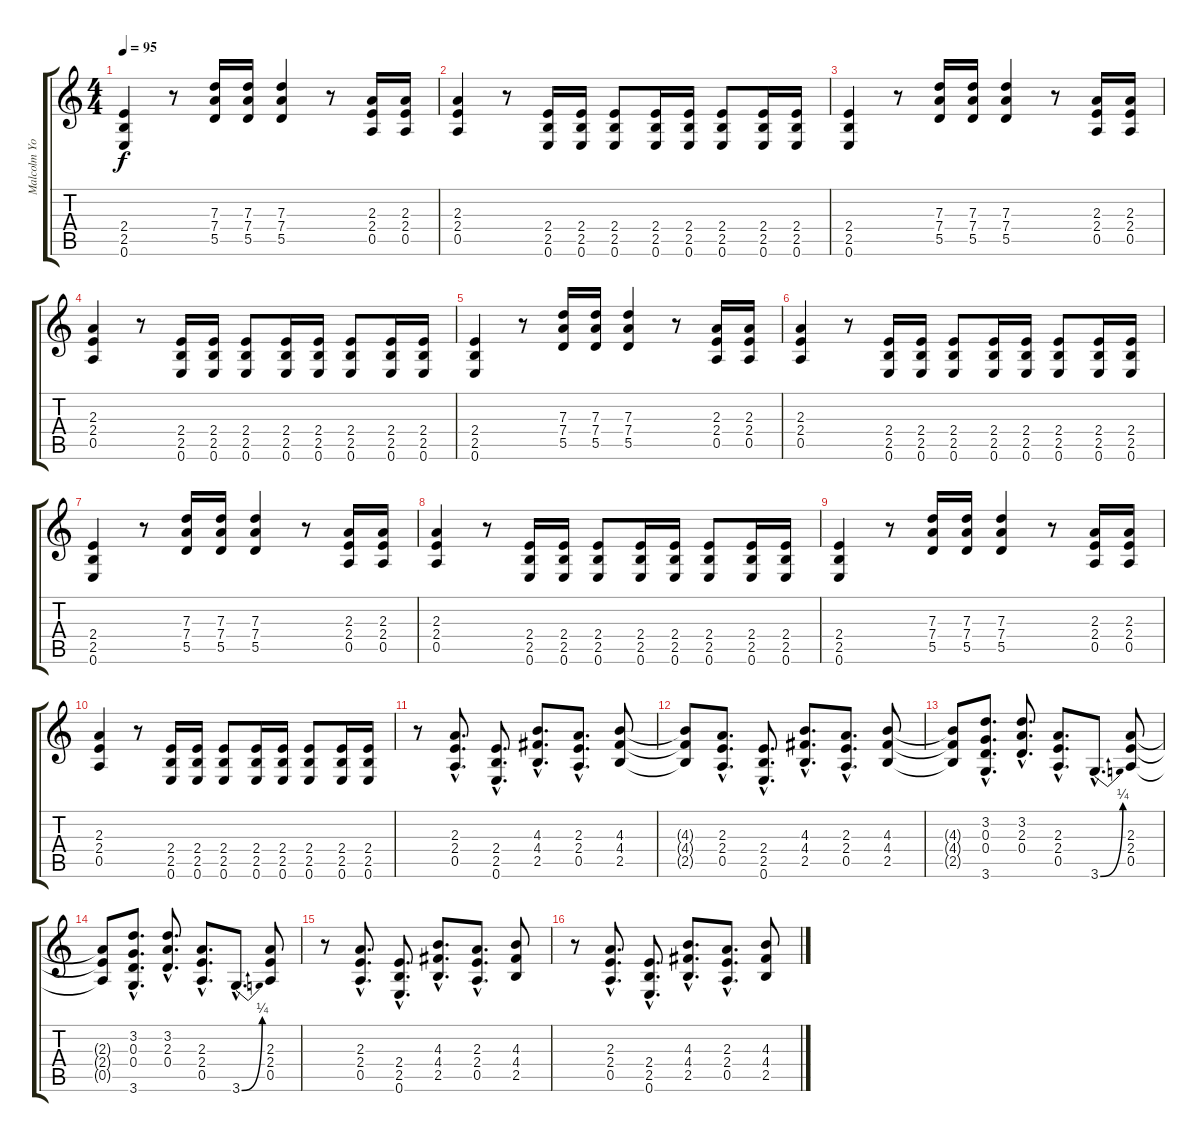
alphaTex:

\track ("Malcolm Young" "Malcolm Yo") {instrument overdrivenguitar}
\staff {score tabs}
\tuning (E4 B3 G3 D3 A2 E2) {hide}
\ts (4 4)
\tempo 95
\clef g2
\ks c
(2.4 2.5 0.6).4{dy f} r.8 (7.3 7.4 5.5).16 (7.3 7.4 5.5).16 (7.3 7.4 5.5).4 r.8 (2.3 2.4 0.5).16 (2.3 2.4 0.5).16 |
(2.3 2.4 0.5).4 r.8 (2.4 2.5 0.6).16 (2.4 2.5 0.6).16 (2.4 2.5 0.6).8 (2.4 2.5 0.6).16 (2.4 2.5 0.6).16 (2.4 2.5 0.6).8 (2.4 2.5 0.6).16 (2.4 2.5 0.6).16 |
(2.4 2.5 0.6).4 r.8 (7.3 7.4 5.5).16 (7.3 7.4 5.5).16 (7.3 7.4 5.5).4 r.8 (2.3 2.4 0.5).16 (2.3 2.4 0.5).16 |
(2.3 2.4 0.5).4 r.8 (2.4 2.5 0.6).16 (2.4 2.5 0.6).16 (2.4 2.5 0.6).8 (2.4 2.5 0.6).16 (2.4 2.5 0.6).16 (2.4 2.5 0.6).8 (2.4 2.5 0.6).16 (2.4 2.5 0.6).16 |
(2.4 2.5 0.6).4 r.8 (7.3 7.4 5.5).16 (7.3 7.4 5.5).16 (7.3 7.4 5.5).4 r.8 (2.3 2.4 0.5).16 (2.3 2.4 0.5).16 |
(2.3 2.4 0.5).4 r.8 (2.4 2.5 0.6).16 (2.4 2.5 0.6).16 (2.4 2.5 0.6).8 (2.4 2.5 0.6).16 (2.4 2.5 0.6).16 (2.4 2.5 0.6).8 (2.4 2.5 0.6).16 (2.4 2.5 0.6).16 |
(2.4 2.5 0.6).4 r.8 (7.3 7.4 5.5).16 (7.3 7.4 5.5).16 (7.3 7.4 5.5).4 r.8 (2.3 2.4 0.5).16 (2.3 2.4 0.5).16 |
(2.3 2.4 0.5).4 r.8 (2.4 2.5 0.6).16 (2.4 2.5 0.6).16 (2.4 2.5 0.6).8 (2.4 2.5 0.6).16 (2.4 2.5 0.6).16 (2.4 2.5 0.6).8 (2.4 2.5 0.6).16 (2.4 2.5 0.6).16 |
(2.4 2.5 0.6).4 r.8 (7.3 7.4 5.5).16 (7.3 7.4 5.5).16 (7.3 7.4 5.5).4 r.8 (2.3 2.4 0.5).16 (2.3 2.4 0.5).16 |
(2.3 2.4 0.5).4 r.8 (2.4 2.5 0.6).16 (2.4 2.5 0.6).16 (2.4 2.5 0.6).8 (2.4 2.5 0.6).16 (2.4 2.5 0.6).16 (2.4 2.5 0.6).8 (2.4 2.5 0.6).16 (2.4 2.5 0.6).16 |
r.8 (2.3{hac} 2.4{hac} 0.5{hac}).8{d} (2.4{hac} 2.5{hac} 0.6{hac}).8{d} (4.3{hac} 4.4{hac} 2.5{hac}).8{d} (2.3{hac} 2.4{hac} 0.5{hac}).8{d} (4.3 4.4 2.5).8 |
(4.3{t} 4.4{t} 2.5{t}).8 (2.3{hac} 2.4{hac} 0.5{hac}).8{d} (2.4{hac} 2.5{hac} 0.6{hac}).8{d} (4.3{hac} 4.4{hac} 2.5{hac}).8{d} (2.3{hac} 2.4{hac} 0.5{hac}).8{d} (4.3 4.4 2.5).8 |
(4.3{t} 4.4{t} 2.5{t}).8 (3.2{hac} 0.3{hac} 0.4{hac} 3.6{hac}).8{d} (3.2{hac} 2.3{hac} 0.4{hac}).8{d} (2.3{hac} 2.4{hac} 0.5{hac}).8{d} 3.6{be (bend 0 0 60 1) hac}.8{d} (2.3 2.4 0.5).8 |
(2.3{t} 2.4{t} 0.5{t}).8 (3.2{hac} 0.3{hac} 0.4{hac} 3.6{hac}).8{d} (3.2{hac} 2.3{hac} 0.4{hac}).8{d} (2.3{hac} 2.4{hac} 0.5{hac}).8{d} 3.6{be (bend 0 0 60 1) hac}.8{d} (2.3 2.4 0.5).8 |
r.8 (2.3{hac} 2.4{hac} 0.5{hac}).8{d} (2.4{hac} 2.5{hac} 0.6{hac}).8{d} (4.3{hac} 4.4{hac} 2.5{hac}).8{d} (2.3{hac} 2.4{hac} 0.5{hac}).8{d} (4.3 4.4 2.5).8 |
r.8 (2.3{hac} 2.4{hac} 0.5{hac}).8{d} (2.4{hac} 2.5{hac} 0.6{hac}).8{d} (4.3{hac} 4.4{hac} 2.5{hac}).8{d} (2.3{hac} 2.4{hac} 0.5{hac}).8{d} (4.3 4.4 2.5).8
